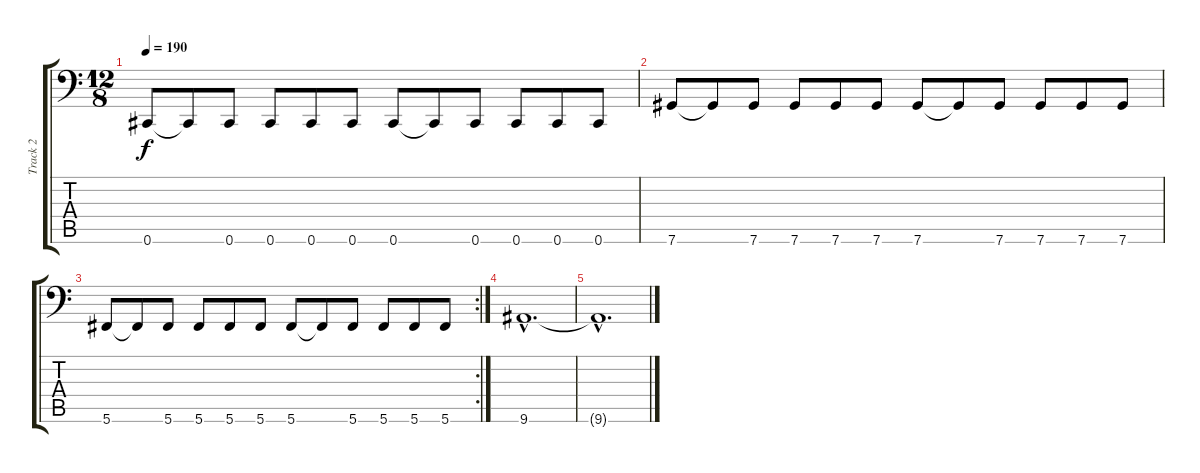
\track ("Track 2" "Track 2") {instrument electricbasspick}
\staff {score tabs}
\tuning (D3 A2 F2 C2 G1 Db1) {hide}
\ts (12 8)
\tempo 190
\clef f4
\ks c
0.6.8{dy f} 0.6{t}.8 0.6.8 0.6.8 0.6.8 0.6.8 0.6.8 0.6{t}.8 0.6.8 0.6.8 0.6.8 0.6.8 |
7.6.8 7.6{t}.8 7.6.8 7.6.8 7.6.8 7.6.8 7.6.8 7.6{t}.8 7.6.8 7.6.8 7.6.8 7.6.8 |
\rc 2
5.6.8 5.6{t}.8 5.6.8 5.6.8 5.6.8 5.6.8 5.6.8 5.6{t}.8 5.6.8 5.6.8 5.6.8 5.6.8 |
9.6{hac}.1{d} |
9.6{hac t}.1{d}
